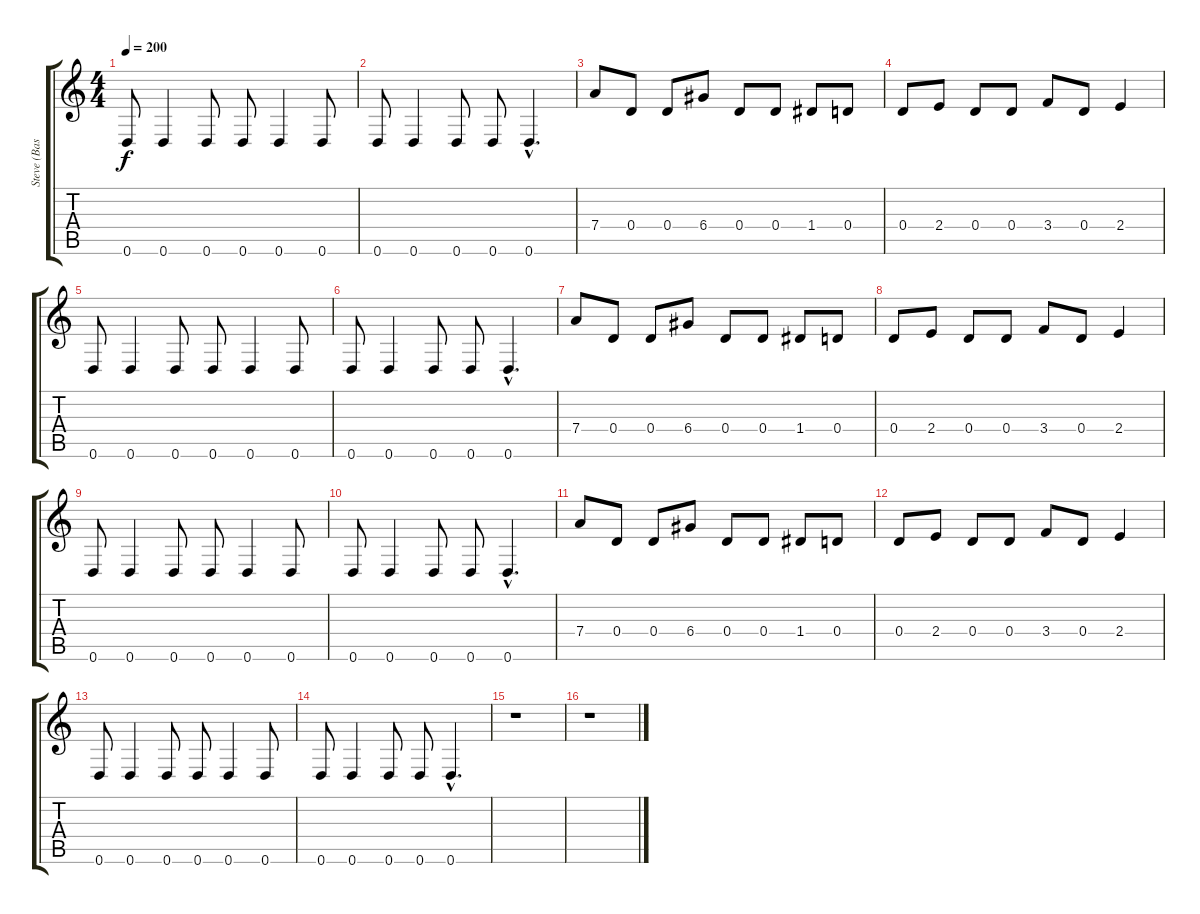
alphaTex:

\track ("Steve (Bass)" "Steve (Bas") {instrument electricbasspick}
\staff {score tabs}
\tuning (E4 B3 G3 D3 A2 D2) {hide}
\ts (4 4)
\tempo 200
\clef g2
\ks c
0.6.8{dy f} 0.6.4 0.6.8 0.6.8 0.6.4 0.6.8 |
0.6.8 0.6.4 0.6.8 0.6.8 0.6{hac}.4{d} |
7.4.8 0.4.8 0.4.8 6.4.8 0.4.8 0.4.8 1.4.8 0.4.8 |
0.4.8 2.4.8 0.4.8 0.4.8 3.4.8 0.4.8 2.4.4 |
0.6.8 0.6.4 0.6.8 0.6.8 0.6.4 0.6.8 |
0.6.8 0.6.4 0.6.8 0.6.8 0.6{hac}.4{d} |
7.4.8 0.4.8 0.4.8 6.4.8 0.4.8 0.4.8 1.4.8 0.4.8 |
0.4.8 2.4.8 0.4.8 0.4.8 3.4.8 0.4.8 2.4.4 |
0.6.8 0.6.4 0.6.8 0.6.8 0.6.4 0.6.8 |
0.6.8 0.6.4 0.6.8 0.6.8 0.6{hac}.4{d} |
7.4.8 0.4.8 0.4.8 6.4.8 0.4.8 0.4.8 1.4.8 0.4.8 |
0.4.8 2.4.8 0.4.8 0.4.8 3.4.8 0.4.8 2.4.4 |
0.6.8 0.6.4 0.6.8 0.6.8 0.6.4 0.6.8 |
0.6.8 0.6.4 0.6.8 0.6.8 0.6{hac}.4{d} |
r.1 |
r.1
